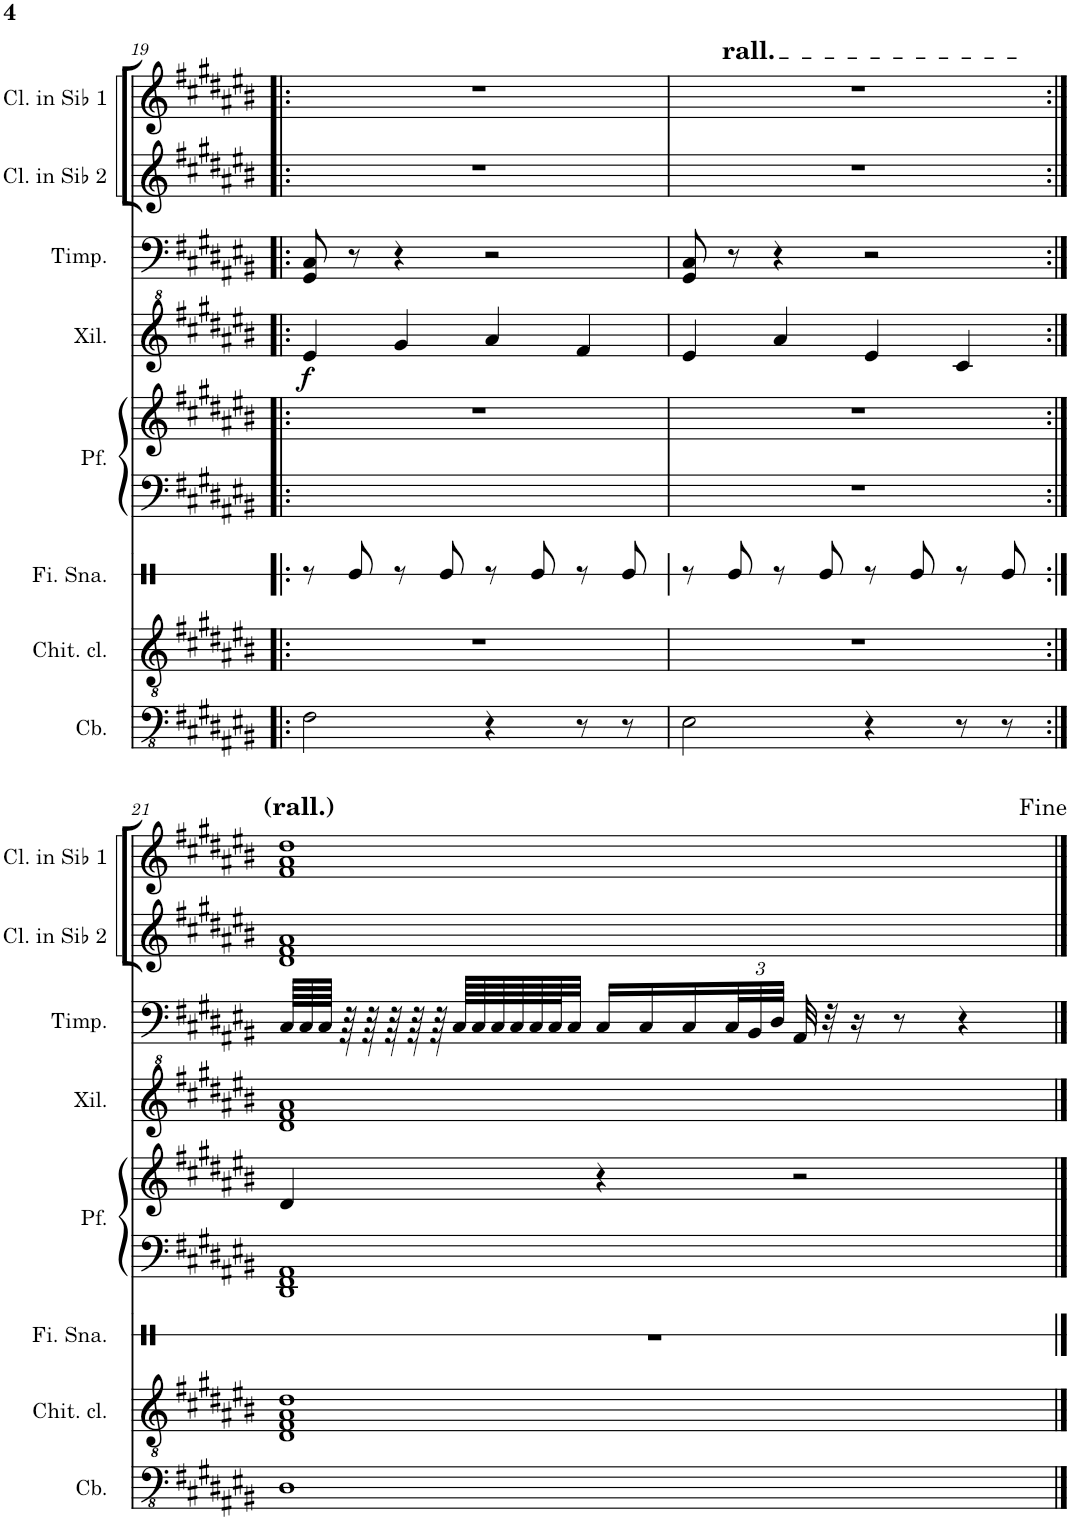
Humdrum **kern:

**kern	**kern	**kern	**kern	**kern	**kern	**dynam	**kern	**kern	**kern
*part8	*part7	*part6	*part5	*part5	*part4	*part4	*part3	*part2	*part1
*staff9	*staff8	*staff7	*staff6	*staff5	*staff4	*staff4	*staff3	*staff2	*staff1
*I"Contrabbasso	*I"Chitarra acustica	*I"Schiocco dita	*I"Piano	*	*I"Xilofono	*	*I"Timpani	*I"Clarinetto in Sib 2	*I"Clarinetto in Sib 1
*I'Cb.	*	*	*	*	*I'Xil.	*	*I'Timp.	*I'Cl. in Sib 2	*I'Cl. in Sib 1
!!LO:PB:g=z
*clefFv4	*clefGv2	*clefX	*clefF4	*clefG2	*clefG^2	*	*clefF4	*clefG2	*clefG2
*Trd7c12	*	*	*	*	*	*	*	*Trd1c2	*Trd1c2
*k[f#c#g#d#a#e#b#]	*k[f#c#g#d#a#e#b#]	*k[]	*k[f#c#g#d#a#e#b#]	*k[f#c#g#d#a#e#b#]	*k[f#c#g#d#a#e#b#]	*	*k[f#c#g#d#a#e#b#]	*k[f#c#g#d#a#e#b#]	*k[f#c#g#d#a#e#b#]
*M4/4	*M4/4	*M4/4	*M4/4	*M4/4	*M4/4	*	*M4/4	*M4/4	*M4/4
=19!|:	=19!|:	=19!|:	=19!|:	=19!|:	=19!|:	=19!|:	=19!|:	=19!|:	=19!|:
!	!	!	!	!	!	!LO:DY:b	!	!	!
2FF#\	1r	8r	1ryy	1r	4ee#/	f	8GG#/ 8C#/	1r	1r
.	.	8Re/	.	.	.	.	8r	.	.
.	.	8r	.	.	4gg#/	.	4r	.	.
.	.	8Re/	.	.	.	.	.	.	.
4r	.	8r	.	.	4aa#/	.	2r	.	.
.	.	8Re/	.	.	.	.	.	.	.
8r	.	8r	.	.	4ff#/	.	.	.	.
8r	.	8Re/	.	.	.	.	.	.	.
=20	=20	=20	=20	=20	=20	=20	=20	=20	=20
*	*	*	*	*	*	*	*	*	*^
2EE#\	1r	8r	1r	1r	4ee#/	.	8GG#/ 8C#/	1r	1r	8ryy
!	!	!	!	!	!	!	!	!	!	!LO:TX:a:t=rall.
.	.	8Re/	.	.	.	.	8r	.	.	2..ryy
.	.	8r	.	.	4aa#/	.	4r	.	.	.
.	.	8Re/	.	.	.	.	.	.	.	.
4r	.	8r	.	.	4ee#/	.	2r	.	.	.
.	.	8Re/	.	.	.	.	.	.	.	.
8r	.	8r	.	.	4cc#/	.	.	.	.	.
8r	.	8Re/	.	.	.	.	.	.	.	.
*	*	*	*	*	*	*	*	*	*v	*v
!!LO:LB:g=z
=21:|!	=21:|!	=21:|!	=21:|!	=21:|!	=21:|!	=21:|!	=21:|!	=21:|!	=21:|!
1DD#	1D# 1F# 1A# 1d#	1r	1DD# 1FF# 1AA#	4d#/	1dd# 1ff# 1aa#	.	64C#/LLLL	1d# 1f# 1a#	1f# 1a# 1dd#
.	.	.	.	.	.	.	64C#/	.	.
.	.	.	.	.	.	.	64C#/JJJJ	.	.
.	.	.	.	.	.	.	64rC	.	.
.	.	.	.	.	.	.	64rC	.	.
.	.	.	.	.	.	.	64rC	.	.
.	.	.	.	.	.	.	64rC	.	.
.	.	.	.	.	.	.	64rC	.	.
.	.	.	.	.	.	.	64C#/LLLL	.	.
.	.	.	.	.	.	.	64C#/	.	.
.	.	.	.	.	.	.	64C#/	.	.
.	.	.	.	.	.	.	64C#/	.	.
.	.	.	.	.	.	.	64C#/	.	.
.	.	.	.	.	.	.	64C#/J	.	.
.	.	.	.	.	.	.	32C#/JJJ	.	.
.	.	.	.	4r	.	.	16C#/LL	.	.
.	.	.	.	.	.	.	16C#/	.	.
.	.	.	.	.	.	.	16C#/	.	.
*	*	*	*	*	*	*	*Xbrackettup	*	*
.	.	.	.	.	.	.	48C#/L	.	.
.	.	.	.	.	.	.	48BB#/	.	.
.	.	.	.	.	.	.	48D#/JJJ	.	.
.	.	.	.	2r	.	.	32AA#/	.	.
.	.	.	.	.	.	.	32r	.	.
.	.	.	.	.	.	.	16r	.	.
.	.	.	.	.	.	.	8r	.	.
.	.	.	.	.	.	.	4r	.	.
==	==	==	==	==	==	==	==	==	==
*-	*-	*-	*-	*-	*-	*-	*-	*-	*-
